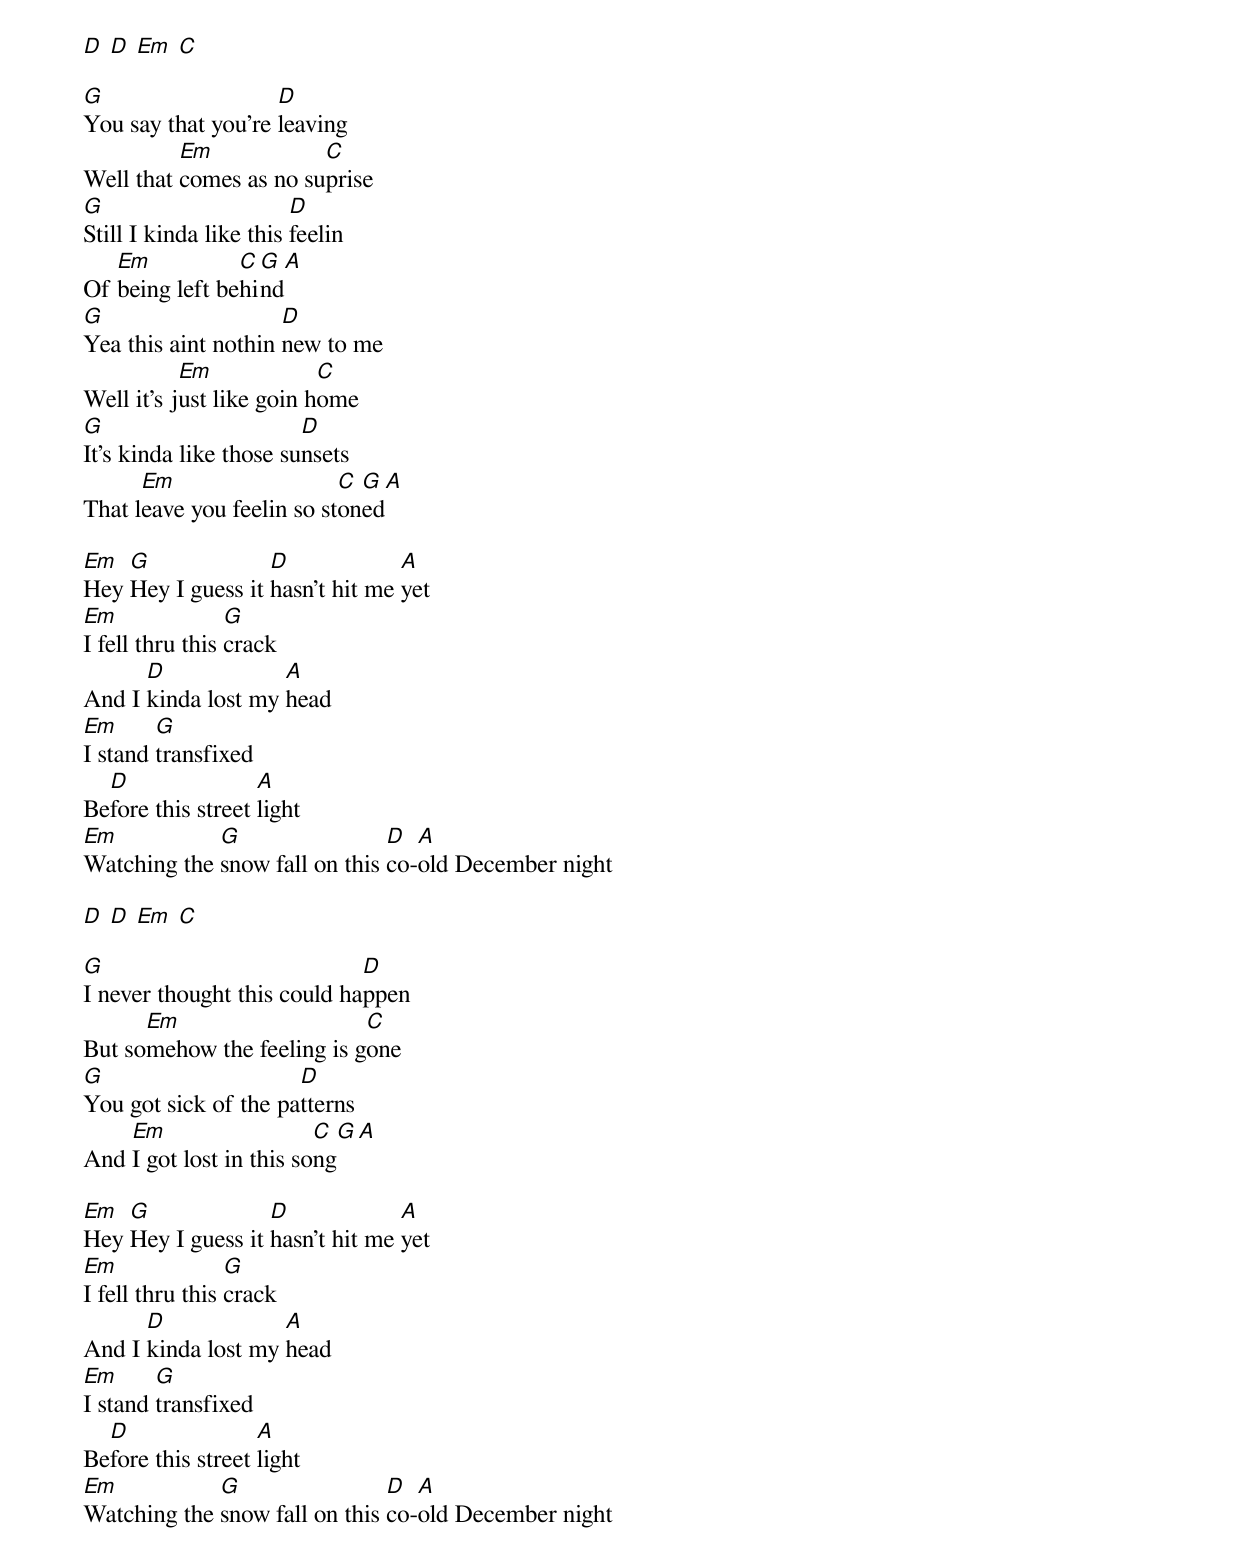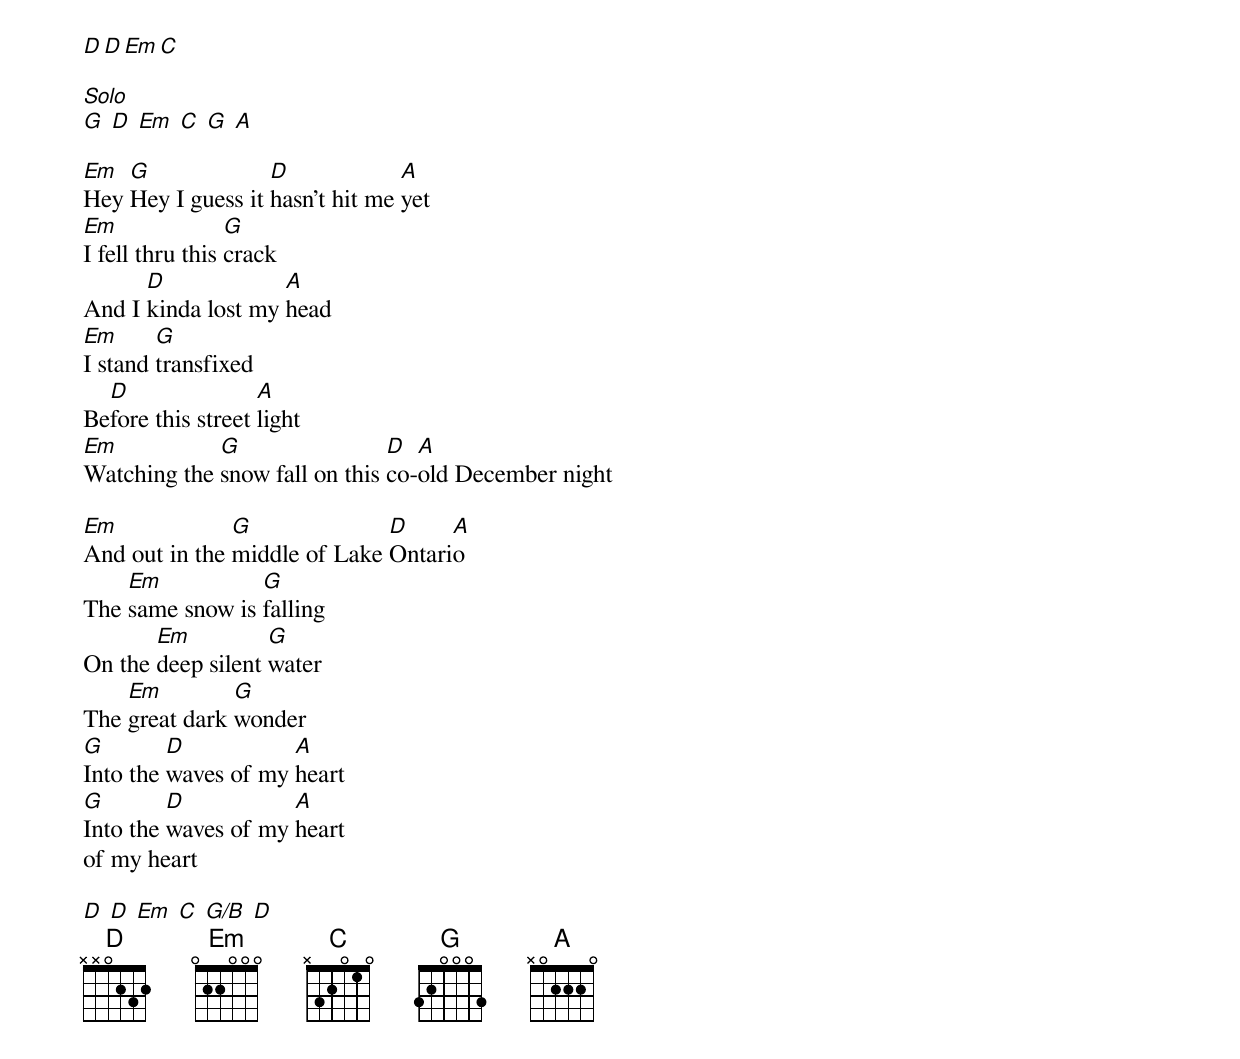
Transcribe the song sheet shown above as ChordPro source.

[D] [D] [Em] [C]

[G]You say that you're [D]leaving
Well that [Em]comes as no su[C]prise
[G]Still I kinda like this [D]feelin
Of [Em]being left be[C]hi[G]nd[A]
[G]Yea this aint nothin [D]new to me
Well it's j[Em]ust like goin h[C]ome
[G]It's kinda like those su[D]nsets
That l[Em]eave you feelin so st[C]on[G]ed[A]

[Em]Hey [G]Hey I guess it [D]hasn't hit me [A]yet
[Em]I fell thru this [G]crack
And I [D]kinda lost my [A]head
[Em]I stand [G]transfixed
Be[D]fore this street [A]light
[Em]Watching the [G]snow fall on this [D]co-[A]old December night

[D] [D] [Em] [C]

[G]I never thought this could ha[D]ppen
But so[Em]mehow the feeling is g[C]one
[G]You got sick of the pa[D]tterns
And [Em]I got lost in this so[C]ng[G][A]

[Em]Hey [G]Hey I guess it [D]hasn't hit me [A]yet
[Em]I fell thru this [G]crack
And I [D]kinda lost my [A]head
[Em]I stand [G]transfixed
Be[D]fore this street [A]light
[Em]Watching the [G]snow fall on this [D]co-[A]old December night

[D][D][Em][C]

[Solo]
[G] [D] [Em] [C] [G] [A]

[Em]Hey [G]Hey I guess it [D]hasn't hit me [A]yet
[Em]I fell thru this [G]crack
And I [D]kinda lost my [A]head
[Em]I stand [G]transfixed
Be[D]fore this street [A]light
[Em]Watching the [G]snow fall on this [D]co-[A]old December night

[Em]And out in the [G]middle of Lake [D]Ontari[A]o
The [Em]same snow is [G]falling
On the [Em]deep silent [G]water
The [Em]great dark [G]wonder
[G]Into the [D]waves of my [A]heart
[G]Into the [D]waves of my [A]heart
of my heart

[D] [D] [Em] [C] [G/B] [D]
